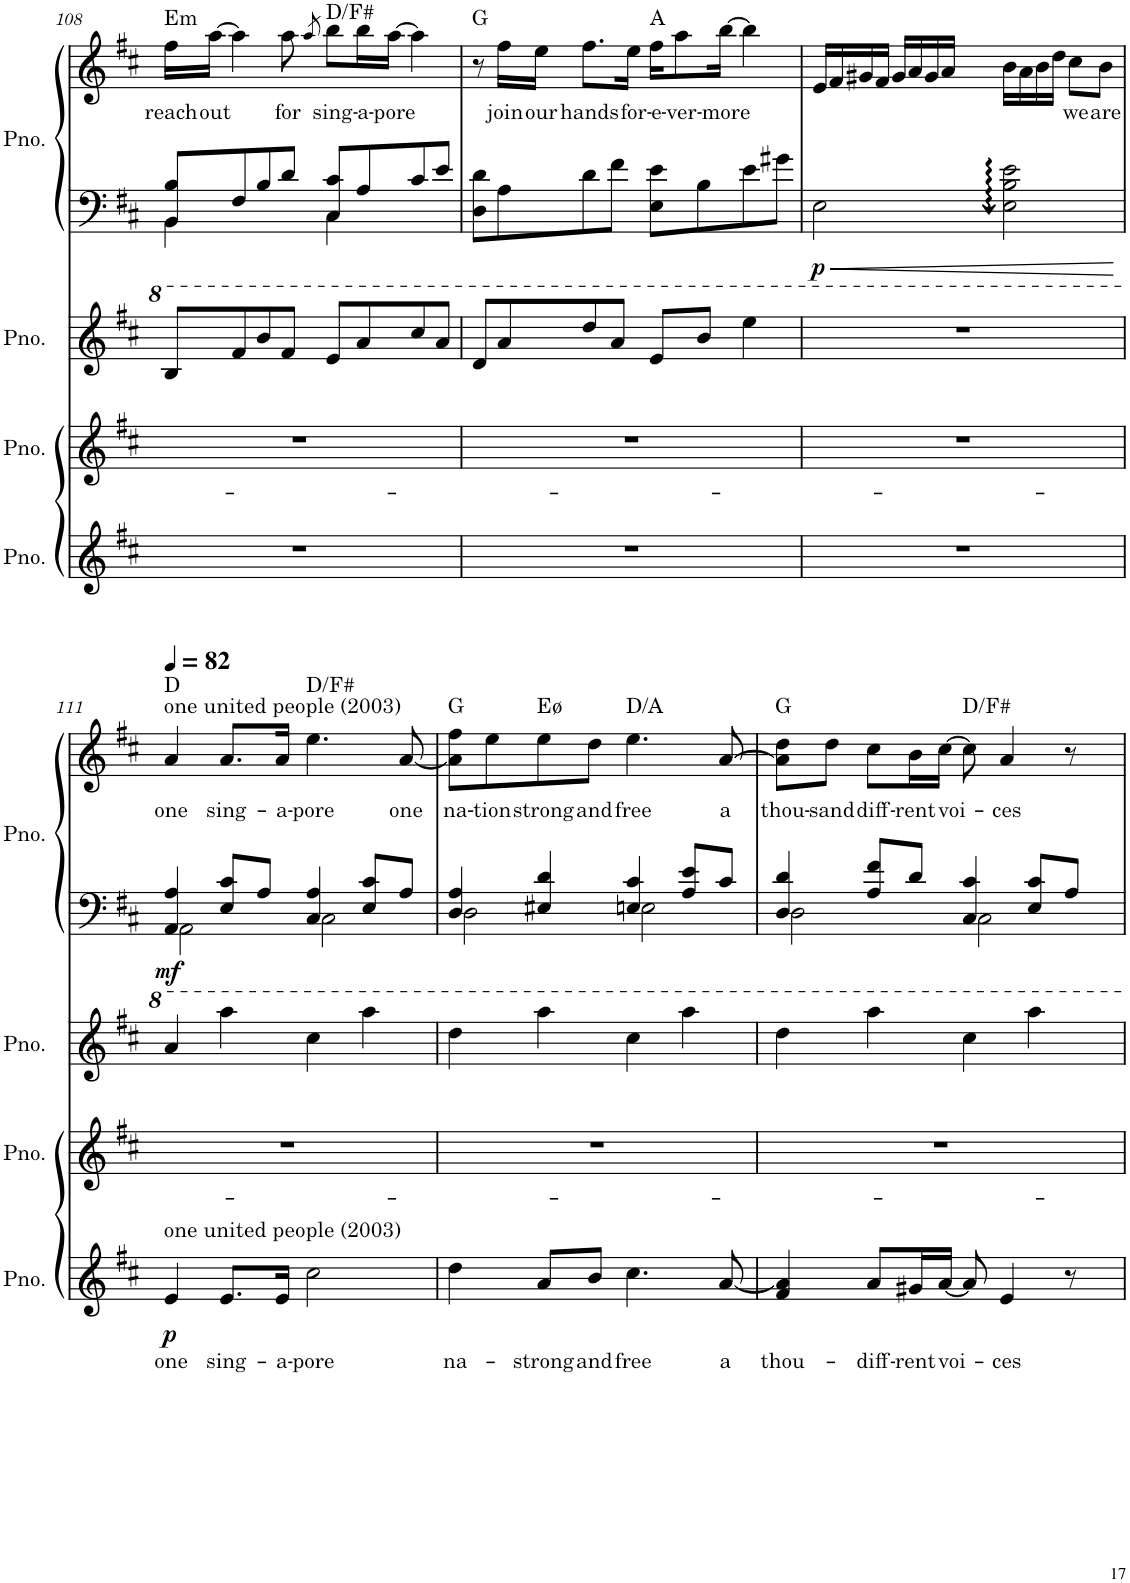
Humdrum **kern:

**kern	**text	**dynam	**kern	**kern	**kern	**kern	**text	**dynam
*part4	*part4	*part4	*part3	*part2	*part1	*part1	*part1	*part1
*staff5	*staff5	*staff5	*staff4	*staff3	*staff2	*staff1	*staff1	*staff1/2
*I"Piano	*	*	*I"Piano	*I"Piano	*I"Piano	*	*	*
*I'Pno.	*	*	*I'Pno.	*I'Pno.	*I'Pno.	*	*	*
!!LO:PB:g=z
*clefG2	*	*	*clefG2	*clefG2	*clefF4	*clefG2	*	*
*k[f#c#]	*	*	*k[f#c#]	*k[f#c#]	*k[f#c#]	*k[f#c#]	*	*
*M4/4	*	*	*M4/4	*M4/4	*M4/4	*M4/4	*	*
=108	=108	=108	=108	=108	=108	=108	=108	=108
*	*	*	*	*	*^	*	*	*
!	!	!	!	!	!	!	!LO:TX:a:t=Em	!	!
!	!	!	!	!	!	!	!	!LO:LY:b	!
1r	.	.	1r	8b/L	8BB/ 8B/L	2BB\	16ff#\LL	reach	.
!	!	!	!	!	!	!	!	!LO:LY:b	!
.	.	.	.	.	.	.	[16aa\JJ	out	.
.	.	.	.	8ff#/	8F#/	.	4aa\]	.	.
.	.	.	.	8bb/	8B/	.	.	.	.
!	!	!	!	!	!	!	!	!LO:LY:b	!
.	.	.	.	8ff#/J	8d/J	.	8aa\	for	.
.	.	.	.	.	.	.	8qaa/	.	.
!	!	!	!	!	!	!	!LO:TX:a:t=D/F#	!	!
!	!	!	!	!	!	!	!	!LO:LY:b	!
.	.	.	.	8ee/L	8C#/ 8c#/L	2C#\	8bb\L	sing-	.
!	!	!	!	!	!	!	!	!LO:LY:b	!
.	.	.	.	8aa/	8A/	.	16bb\L	-a-	.
!	!	!	!	!	!	!	!	!LO:LY:b	!
.	.	.	.	.	.	.	[16aa\JJ	-pore	.
.	.	.	.	8ccc#/	8c#/	.	4aa\]	.	.
.	.	.	.	8aa/J	8e/J	.	.	.	.
=109	=109	=109	=109	=109	=109	=109	=109	=109	=109
!	!	!	!	!	!	!	!LO:TX:a:t=G	!	!
1r	.	.	1r	8dd/L	8D\ 8d\L	2D	8r	.	.
!	!	!	!	!	!	!	!	!LO:LY:b	!
.	.	.	.	8aa/	8A\	.	16ff#\LL	join	.
!	!	!	!	!	!	!	!	!LO:LY:b	!
.	.	.	.	.	.	.	16ee\JJ	our	.
!	!	!	!	!	!	!	!	!LO:LY:b	!
.	.	.	.	8ddd/	8d\	.	8.ff#\L	hands	.
.	.	.	.	8aa/J	8f#\J	.	.	.	.
!	!	!	!	!	!	!	!	!LO:LY:b	!
.	.	.	.	.	.	.	16ee\Jk	for-	.
!	!	!	!	!	!	!	!LO:TX:a:t=A	!	!
!	!	!	!	!	!	!	!	!LO:LY:b	!
.	.	.	.	8ee/L	8E\ 8e\L	2E	16ff#\KL	-e-	.
!	!	!	!	!	!	!	!	!LO:LY:b	!
.	.	.	.	.	.	.	8aa\	-ver-	.
.	.	.	.	8bb/J	8B\	.	.	.	.
!	!	!	!	!	!	!	!	!LO:LY:b	!
.	.	.	.	.	.	.	[16bb\Jk	-more	.
.	.	.	.	4eee\	8e\	.	4bb\]	.	.
.	.	.	.	.	8g#X\J	.	.	.	.
=110	=110	=110	=110	=110	=110	=110	=110	=110	=110
!	!	!	!	!	!	!	!	!	!LO:DY:b=2
1r	.	.	1r	1r	2E\	4..ryy	(16e/LL	.	p
.	.	.	.	.	.	.	16f#/	.	.
.	.	.	.	.	.	.	16g#X/	.	.
.	.	.	.	.	.	.	16f#/JJ	.	.
.	.	.	.	.	.	.	16g#/LL	.	.
.	.	.	.	.	.	.	16a/	.	.
.	.	.	.	.	.	.	16g#/	.	.
.	.	.	.	.	.	[32eLLL	16a/JJ	.	.
.	.	.	.	.	.	[32BJJJ	.	.	.
.	.	.	.	.	2E\ 2B\] 2e\]	2E	16b\LL	.	.
.	.	.	.	.	.	.	16a\	.	.
.	.	.	.	.	.	.	16b\	.	.
.	.	.	.	.	.	.	16dd\JJ	.	.
!	!	!	!	!	!	!	!	!LO:LY:b	!
.	.	.	.	.	.	.	8cc#\L	we	.
!	!	!	!	!	!	!	!	!LO:LY:b	!
.	.	.	.	.	.	.	8b\J	are	.
!!LO:LB:g=z
=111	=111	=111	=111	=111	=111	=111	=111	=111	=111
*	*	*	*	*	*	*	*MM82	*	*
!	!	!	!	!	!	!	!LO:TX:a:t=one united people (2003)	!	!
!	!	!	!	!	!	!	!LO:TX:a:t=D	!	!
!LO:TX:a:t=one united people (2003)	!	!	!	!	!	!	!	!	!
!	!LO:LY:b	!LO:DY:b	!	!	!	!	!	!LO:LY:b	!LO:DY:b=2
(4e/	one	p	1r	4aa/	4AA/ 4A/	2AA\	(4a/)	one	mf
!	!LO:LY:b	!	!	!	!	!	!	!LO:LY:b	!
8.e/L	sing-	.	.	4aaa\	8E/ 8c#/L	.	8.a/L	sing-	.
.	.	.	.	.	8A/J	.	.	.	.
!	!LO:LY:b	!	!	!	!	!	!	!LO:LY:b	!
16e/Jk	-a-	.	.	.	.	.	16a/Jk	-a-	.
!	!	!	!	!	!	!	!LO:TX:a:t=D/F#	!	!
!	!LO:LY:b	!	!	!	!	!	!	!LO:LY:b	!
2cc#\)	-pore	.	.	4ccc#\	4C#/ 4A/	2C#\	4.ee\)	-pore	.
.	.	.	.	4aaa\	8E/ 8c#/L	.	.	.	.
!	!	!	!	!	!	!	!	!LO:LY:b	!
.	.	.	.	.	8A/J	.	([<8a/	one	.
=112	=112	=112	=112	=112	=112	=112	=112	=112	=112
!	!	!	!	!	!	!	!LO:TX:a:t=G	!	!
!	!LO:LY:b	!	!	!	!	!	!	!LO:LY:b	!
4dd\	na-	.	1r	4ddd\	4D/ 4A/	2D\	8a\] 8ff#\L	na-	.
!	!	!	!	!	!	!	!	!LO:LY:b	!
.	.	.	.	.	.	.	8ee\	-tion	.
!	!	!	!	!	!	!	!LO:TX:a:t=Eø	!	!
!	!LO:LY:b	!	!	!	!	!	!	!LO:LY:b	!
8a/L	strong	.	.	4aaa\	4E#X/ 4d/	.	8ee\	strong	.
!	!LO:LY:b	!	!	!	!	!	!	!LO:LY:b	!
8b/J	and	.	.	.	.	.	8dd\J	and	.
!	!	!	!	!	!	!	!LO:TX:a:t=D/A	!	!
!	!LO:LY:b	!	!	!	!	!	!	!LO:LY:b	!
4.cc#\	free	.	.	4ccc#\	4En/ 4c#/	2E\	4.ee\	free	.
.	.	.	.	4aaa\	8A/ 8e/L	.	.	.	.
!	!LO:LY:b	!	!	!	!	!	!	!LO:LY:b	!
[8a/	a	.	.	.	8c#/J	.	[8a/	a	.
=113	=113	=113	=113	=113	=113	=113	=113	=113	=113
!	!	!	!	!	!	!	!LO:TX:a:t=G	!	!
!	!LO:LY:b	!	!	!	!	!	!	!LO:LY:b	!
*^	*	*	*	*	*	*	*^	*	*
4f#/ 4a/]	2...ryy	thou-	.	1r	4ddd\	4D/ 4d/	2D\	8a\] 8dd\L	2...ryy	thou-	.
!	!	!	!	!	!	!	!	!	!	!LO:LY:b	!
.	.	.	.	.	.	.	.	8dd\J	.	-sand	.
!	!	!LO:LY:b	!	!	!	!	!	!	!	!LO:LY:b	!
8a/L	.	diff-	.	.	4aaa\	8A/ 8f#/L	.	8cc#\L	.	diff-	.
!	!	!LO:LY:b	!	!	!	!	!	!	!	!LO:LY:b	!
16g#X/L	.	-rent	.	.	.	8d/J	.	16b\L	.	-rent	.
!	!	!LO:LY:b	!	!	!	!	!	!	!	!LO:LY:b	!
[16a/JJ	.	voi-	.	.	.	.	.	[16cc#\JJ	.	voi-	.
!	!	!	!	!	!	!	!	!LO:TX:a:t=D/F#	!	!	!
8a/]	.	.	.	.	4ccc#\	4C#/ 4c#/	2C#\	8cc#\]	.	.	.
!	!	!LO:LY:b	!	!	!	!	!	!	!	!LO:LY:b	!
4e/	.	-ces	.	.	.	.	.	4a/)	.	-ces	.
.	.	.	.	.	4aaa\	8E/ 8c#/L	.	.	.	.	.
8r	.	.	.	.	.	8A/J	.	8r	.	.	.
.	32f#LLL	.	.	.	.	.	.	.	[32f#LLL	.	.
.	32bJJJ	.	.	.	.	.	.	.	[32bJJJ	.	.
*	*	*	*	*	*	*v	*v	*	*	*	*
*v	*v	*	*	*	*	*	*v	*v	*	*
=	=	=	=	=	=	=	=	=
*-	*-	*-	*-	*-	*-	*-	*-	*-
